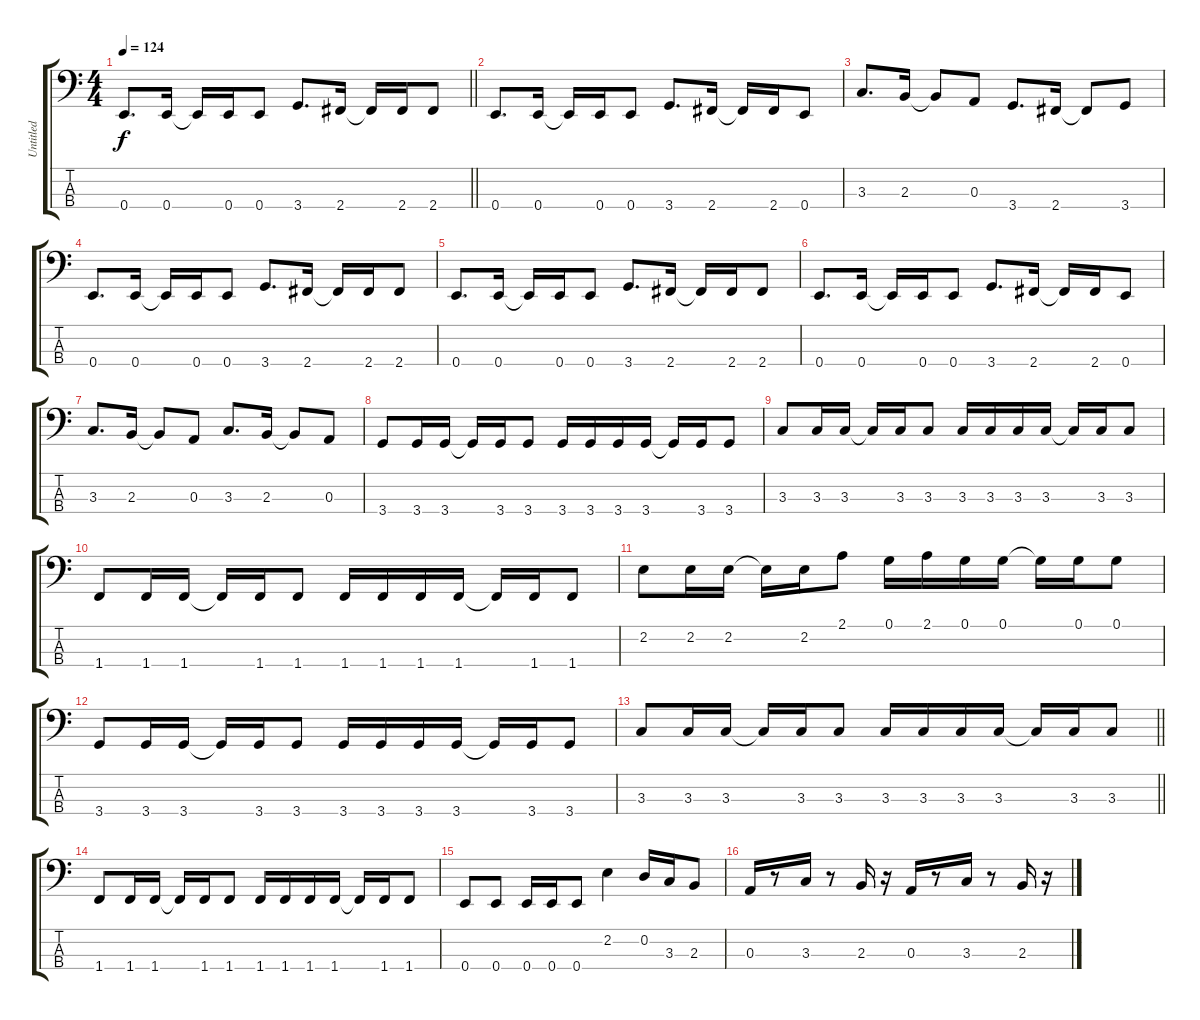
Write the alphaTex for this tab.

\track ("Untitled" "Untitled") {instrument electricbassfinger}
\staff {score tabs}
\tuning (G2 D2 A1 E1) {hide}
\ts (4 4)
\tempo 124
\clef f4
\barLineRight lightlight
\ks c
0.4.8{d dy f} 0.4.16 0.4{t}.16 0.4.16 0.4.8 3.4.8{d} 2.4.16 2.4{t}.16 2.4.16 2.4.8 |
0.4.8{d} 0.4.16 0.4{t}.16 0.4.16 0.4.8 3.4.8{d} 2.4.16 2.4{t}.16 2.4.16 0.4.8 |
3.3.8{d} 2.3.16 2.3{t}.8 0.3.8 3.4.8{d} 2.4.16 2.4{t}.8 3.4.8 |
0.4.8{d} 0.4.16 0.4{t}.16 0.4.16 0.4.8 3.4.8{d} 2.4.16 2.4{t}.16 2.4.16 2.4.8 |
0.4.8{d} 0.4.16 0.4{t}.16 0.4.16 0.4.8 3.4.8{d} 2.4.16 2.4{t}.16 2.4.16 2.4.8 |
0.4.8{d} 0.4.16 0.4{t}.16 0.4.16 0.4.8 3.4.8{d} 2.4.16 2.4{t}.16 2.4.16 0.4.8 |
3.3.8{d} 2.3.16 2.3{t}.8 0.3.8 3.3.8{d} 2.3.16 2.3{t}.8 0.3.8 |
3.4.8 3.4.16 3.4.16 3.4{t}.16 3.4.16 3.4.8 3.4.16 3.4.16 3.4.16 3.4.16 3.4{t}.16 3.4.16 3.4.8 |
3.3.8 3.3.16 3.3.16 3.3{t}.16 3.3.16 3.3.8 3.3.16 3.3.16 3.3.16 3.3.16 3.3{t}.16 3.3.16 3.3.8 |
1.4.8 1.4.16 1.4.16 1.4{t}.16 1.4.16 1.4.8 1.4.16 1.4.16 1.4.16 1.4.16 1.4{t}.16 1.4.16 1.4.8 |
2.2.8 2.2.16 2.2.16 2.2{t}.16 2.2.16 2.1.8 0.1.16 2.1.16 0.1.16 0.1.16 0.1{t}.16 0.1.16 0.1.8 |
3.4.8 3.4.16 3.4.16 3.4{t}.16 3.4.16 3.4.8 3.4.16 3.4.16 3.4.16 3.4.16 3.4{t}.16 3.4.16 3.4.8 |
\barLineRight lightlight
3.3.8 3.3.16 3.3.16 3.3{t}.16 3.3.16 3.3.8 3.3.16 3.3.16 3.3.16 3.3.16 3.3{t}.16 3.3.16 3.3.8 |
\section ("" " ")
1.4.8 1.4.16 1.4.16 1.4{t}.16 1.4.16 1.4.8 1.4.16 1.4.16 1.4.16 1.4.16 1.4{t}.16 1.4.16 1.4.8 |
0.4.8 0.4.8 0.4.16 0.4.16 0.4.8 2.2.4 0.2.16 3.3.16 2.3.8 |
0.3.16 r.8 3.3.16 r.8 2.3.16 r.16 0.3.16 r.8 3.3.16 r.8 2.3.16 r.16
